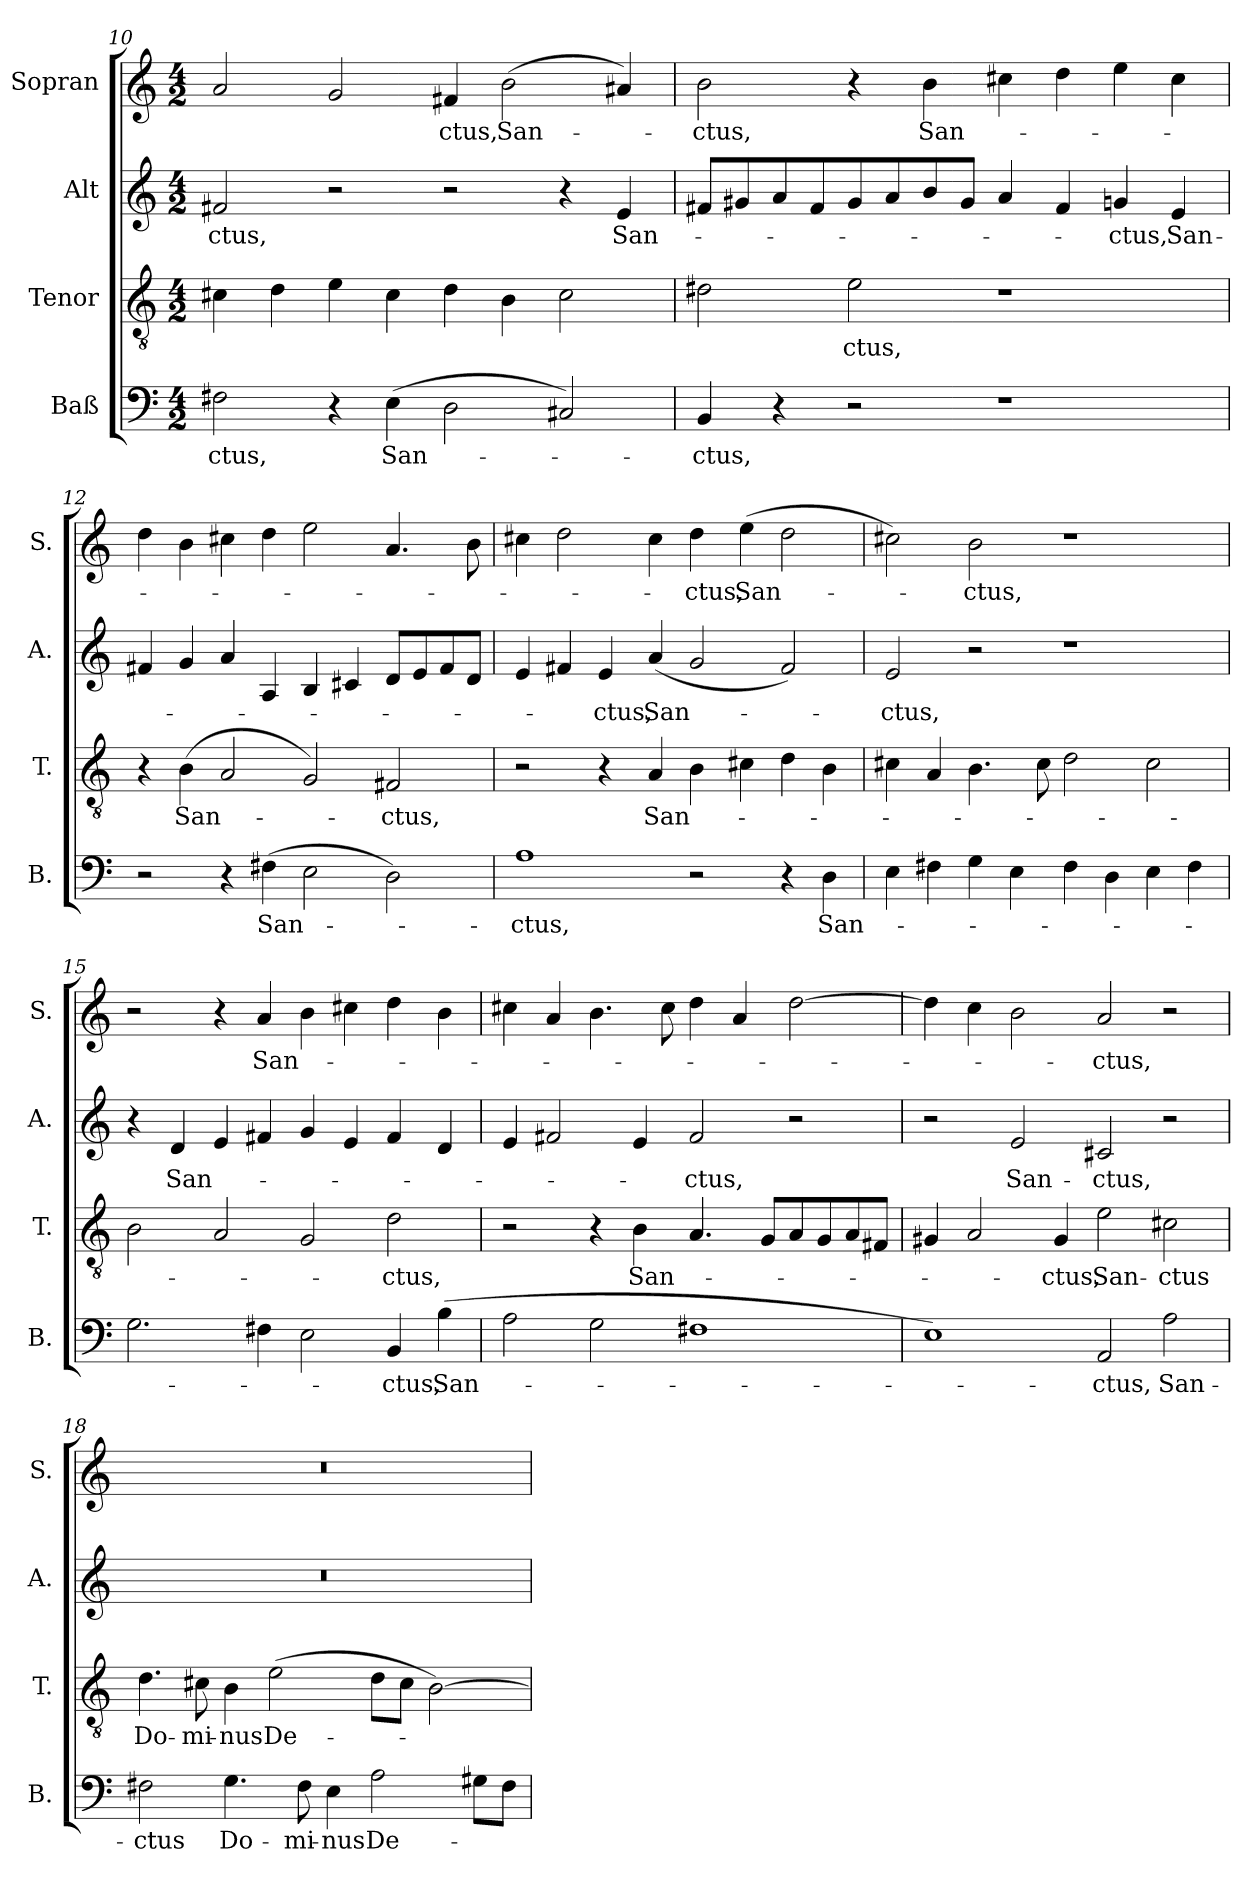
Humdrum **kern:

**kern	**text	**kern	**text	**kern	**text	**kern	**text
*part4	*part4	*part3	*part3	*part2	*part2	*part1	*part1
*staff4	*staff4	*staff3	*staff3	*staff2	*staff2	*staff1	*staff1
*I"Baß	*	*I"Tenor	*	*I"Alt	*	*I"Sopran	*
*I'B.	*	*I'T.	*	*I'A.	*	*I'S.	*
!!LO:PB:g=z
*clefF4	*	*clefGv2	*	*clefG2	*	*clefG2	*
*	*	*ITrd7c12	*	*	*	*	*
*k[]	*	*k[]	*	*k[]	*	*k[]	*
*M4/2	*	*M4/2	*	*M4/2	*	*M4/2	*
=10	=10	=10	=10	=10	=10	=10	=10
!	!LO:LY:b	!	!	!	!LO:LY:b	!	!
2F#X\	-ctus,	4C#X\	.	2f#X/	-ctus,	2a/	.
.	.	4D\	.	.	.	.	.
4r	.	4E\	.	2r	.	2g/	.
!	!LO:LY:b	!	!	!	!	!	!
(4E\	San-	4C#\	.	.	.	.	.
!	!	!	!	!	!	!	!LO:LY:b
2D\	.	4D\	.	2r	.	4f#X/	-ctus,
!	!	!	!	!	!	!	!LO:LY:b
.	.	4BB\	.	.	.	(2b\	San-
2C#X/)	.	2C#\	.	4r	.	.	.
!	!	!	!	!	!LO:LY:b	!	!
.	.	.	.	4e/	San-	4a#X/)	.
=11	=11	=11	=11	=11	=11	=11	=11
!	!LO:LY:b	!	!	!	!	!	!LO:LY:b
4BB/	-ctus,	2D#X\	.	8f#X/L	.	2b\	-ctus,
.	.	.	.	8g#X/	.	.	.
4r	.	.	.	8a/	.	.	.
.	.	.	.	8f#/	.	.	.
!	!	!	!LO:LY:b	!	!	!	!
2r	.	2E\	-ctus,	8g#/	.	4r	.
.	.	.	.	8a/	.	.	.
!	!	!	!	!	!	!	!LO:LY:b
.	.	.	.	8b/	.	4b\	San-
.	.	.	.	8g#/J	.	.	.
1r	.	1r	.	4a/	.	4cc#X\	.
.	.	.	.	4f#/	.	4dd\	.
!	!	!	!	!	!LO:LY:b	!	!
.	.	.	.	4gn/	-ctus,	4ee\	.
!	!	!	!	!	!LO:LY:b	!	!
.	.	.	.	4e/	San-	4cc#\	.
=12	=12	=12	=12	=12	=12	=12	=12
2r	.	4r	.	4f#X/	.	4dd\	.
!	!	!	!LO:LY:b	!	!	!	!
.	.	(4BB\	San-	4g/	.	4b\	.
4r	.	2AA/	.	4a/	.	4cc#X\	.
!	!LO:LY:b	!	!	!	!	!	!
(4F#X\	San-	.	.	4A/	.	4dd\	.
2E\	.	2GG/)	.	4B/	.	2ee\	.
.	.	.	.	4c#X/	.	.	.
!	!	!	!LO:LY:b	!	!	!	!
2D\)	.	2FF#X/	-ctus,	8d/L	.	4.a/	.
.	.	.	.	8e/	.	.	.
.	.	.	.	8f#/	.	.	.
.	.	.	.	8d/J	.	8b\	.
!!LO:LB:g=z
=13	=13	=13	=13	=13	=13	=13	=13
!	!LO:LY:b	!	!	!	!	!	!
1A	-ctus,	2r	.	4e/	.	4cc#X\	.
.	.	.	.	4f#X/	.	2dd\	.
!	!	!	!	!	!LO:LY:b	!	!
.	.	4r	.	4e/	-ctus,	.	.
!	!	!	!LO:LY:b	!	!LO:LY:b	!	!
.	.	4AA/	San-	(4a/	San-	4cc#\	.
!	!	!	!	!	!	!	!LO:LY:b
2r	.	4BB\	.	2g/	.	4dd\	-ctus,
!	!	!	!	!	!	!	!LO:LY:b
.	.	4C#X\	.	.	.	(4ee\	San-
4r	.	4D\	.	2f#/)	.	2dd\	.
!	!LO:LY:b	!	!	!	!	!	!
4D\	San-	4BB\	.	.	.	.	.
=14	=14	=14	=14	=14	=14	=14	=14
!	!	!	!	!	!LO:LY:b	!	!
4E\	.	4C#X\	.	2e/	-ctus,	2cc#X\)	.
4F#X\	.	4AA/	.	.	.	.	.
!	!	!	!	!	!	!	!LO:LY:b
4G\	.	4.BB\	.	2r	.	2b\	-ctus,
4E\	.	.	.	.	.	.	.
.	.	8C#\	.	.	.	.	.
4F#\	.	2D\	.	1r	.	1r	.
4D\	.	.	.	.	.	.	.
4E\	.	2C#\	.	.	.	.	.
4F#\	.	.	.	.	.	.	.
=15	=15	=15	=15	=15	=15	=15	=15
2.G\	.	2BB\	.	4r	.	2r	.
!	!	!	!	!	!LO:LY:b	!	!
.	.	.	.	4d/	San-	.	.
.	.	2AA/	.	4e/	.	4r	.
!	!	!	!	!	!	!	!LO:LY:b
4F#X\	.	.	.	4f#X/	.	4a/	San-
2E\	.	2GG/	.	4g/	.	4b\	.
.	.	.	.	4e/	.	4cc#X\	.
!	!LO:LY:b	!	!LO:LY:b	!	!	!	!
4BB/	-ctus,	2D\	-ctus,	4f#/	.	4dd\	.
!	!LO:LY:b	!	!	!	!	!	!
(4B\	San-	.	.	4d/	.	4b\	.
=16	=16	=16	=16	=16	=16	=16	=16
2A\	.	2r	.	4e/	.	4cc#X\	.
.	.	.	.	2f#X/	.	4a/	.
2G\	.	4r	.	.	.	4.b\	.
!	!	!	!LO:LY:b	!	!	!	!
.	.	4BB\	San-	4e/	.	.	.
.	.	.	.	.	.	8cc#\	.
!	!	!	!	!	!LO:LY:b	!	!
1F#X	.	4.AA/	.	2f#/	-ctus,	4dd\	.
.	.	.	.	.	.	4a/	.
.	.	8GG/L	.	.	.	.	.
.	.	8AA/	.	2r	.	[2dd\	.
.	.	8GG/	.	.	.	.	.
.	.	8AA/	.	.	.	.	.
.	.	8FF#X/J	.	.	.	.	.
!!LO:PB:g=z
=17	=17	=17	=17	=17	=17	=17	=17
1E)	.	4GG#X/	.	2r	.	4dd\]	.
.	.	2AA/	.	.	.	4cc\	.
!	!	!	!	!	!LO:LY:b	!	!
.	.	.	.	2e/	San-	2b\	.
!	!	!	!LO:LY:b	!	!	!	!
.	.	4GG#/	-ctus,	.	.	.	.
!	!LO:LY:b	!	!LO:LY:b	!	!LO:LY:b	!	!LO:LY:b
2AA/	-ctus,	2E\	San-	2c#X/	-ctus,	2a/	-ctus,
!	!LO:LY:b	!	!LO:LY:b	!	!	!	!
2A\	San-	2C#X\	-ctus	2r	.	2r	.
=18	=18	=18	=18	=18	=18	=18	=18
!	!LO:LY:b	!	!LO:LY:b	!	!	!	!
2F#X\	-ctus	4.D\	Do-	0r	.	0r	.
!	!	!	!LO:LY:b	!	!	!	!
.	.	8C#X\	-mi-	.	.	.	.
!	!LO:LY:b	!	!LO:LY:b	!	!	!	!
4.G\	Do-	4BB\	-nus	.	.	.	.
!	!	!	!LO:LY:b	!	!	!	!
.	.	(2E\	De-	.	.	.	.
!	!LO:LY:b	!	!	!	!	!	!
8F#\	-mi-	.	.	.	.	.	.
!	!LO:LY:b	!	!	!	!	!	!
4E\	-nus	.	.	.	.	.	.
!	!LO:LY:b	!	!	!	!	!	!
2A\	De-	8D\L	.	.	.	.	.
.	.	8C#\J	.	.	.	.	.
.	.	[2BB\)	.	.	.	.	.
8G#X\L	.	.	.	.	.	.	.
8F#\J	.	.	.	.	.	.	.
=	=	=	=	=	=	=	=
*-	*-	*-	*-	*-	*-	*-	*-
